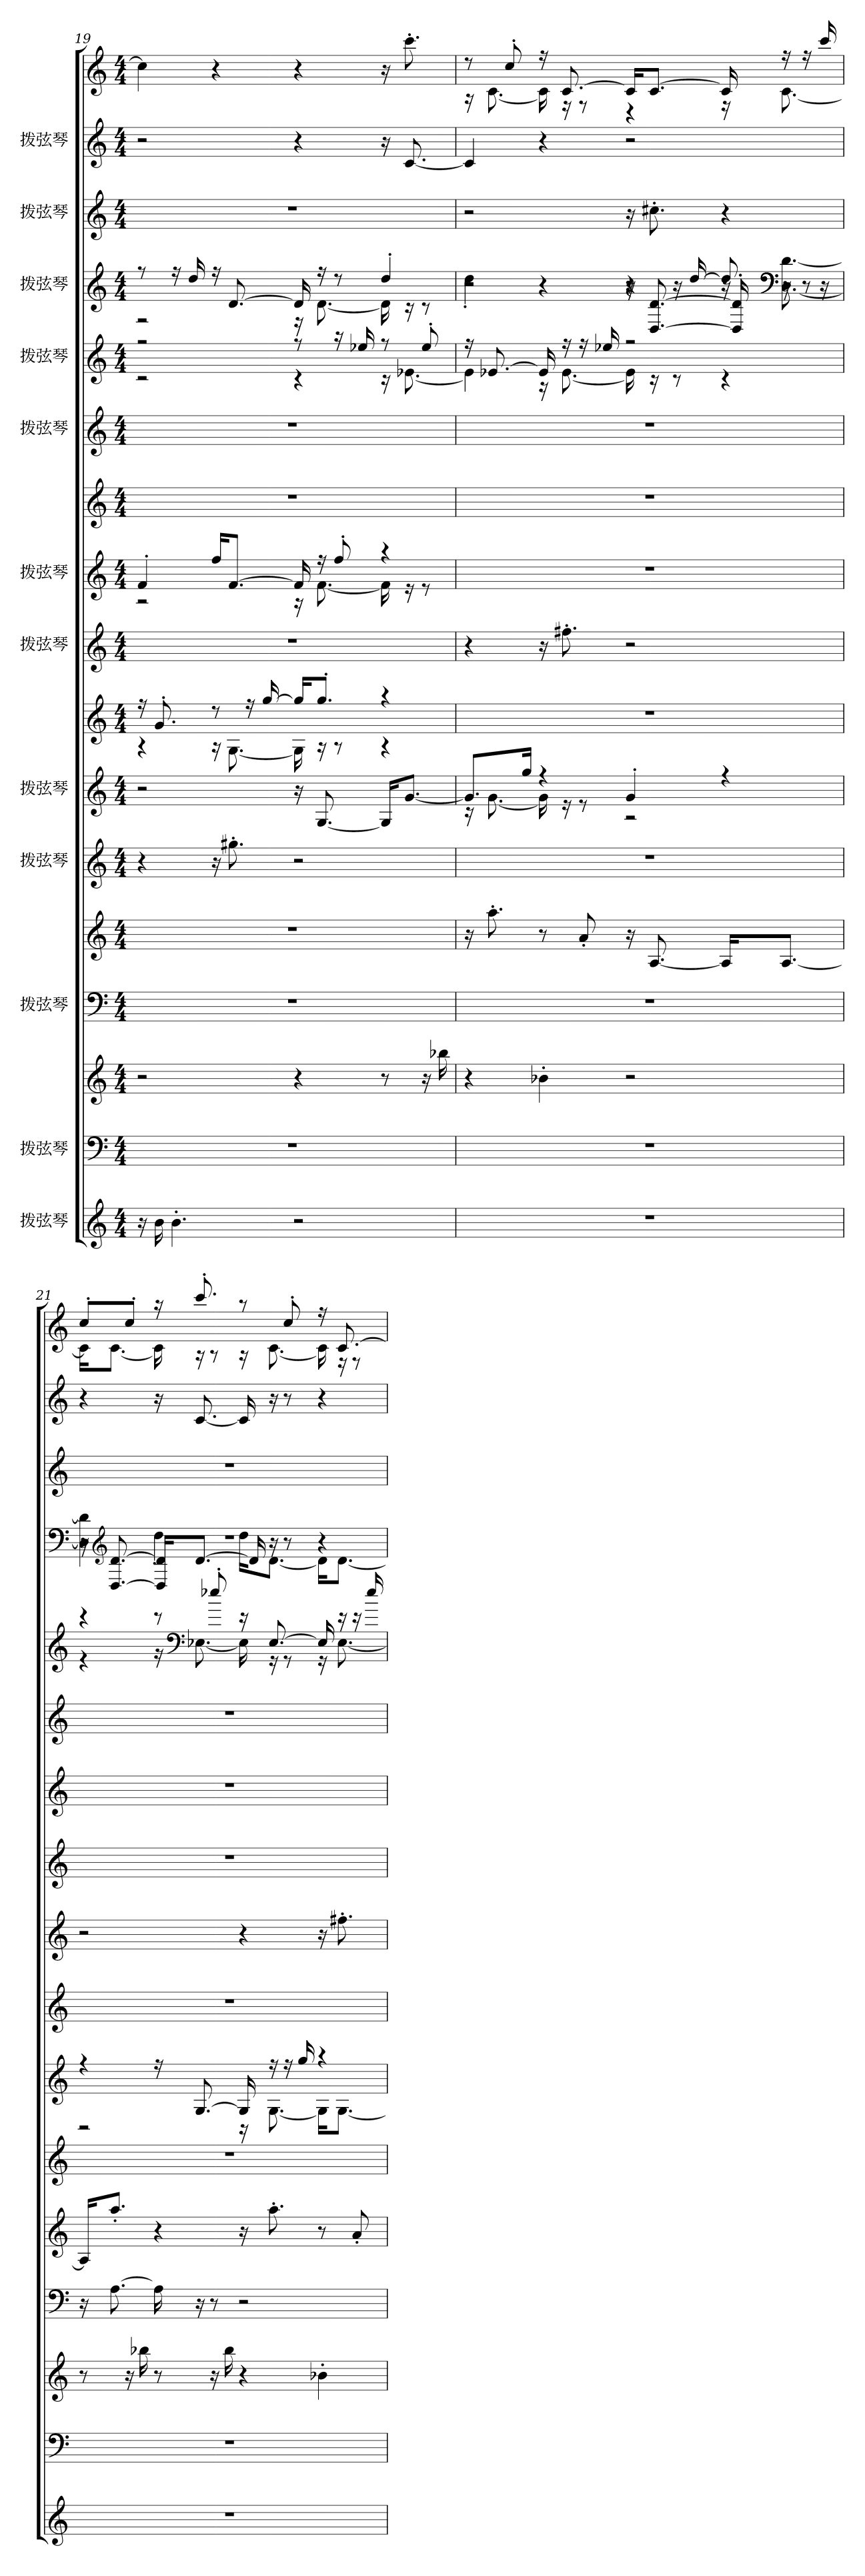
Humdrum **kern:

**kern	**kern	**kern	**kern	**kern	**kern	**kern	**kern	**kern	**kern	**kern	**kern	**kern	**kern	**kern	**kern	**kern
*part12	*part11	*part11	*part10	*part10	*part9	*part8	*part8	*part7	*part6	*part6	*part5	*part4	*part3	*part2	*part1	*part1
*staff17	*staff16	*staff15	*staff14	*staff13	*staff12	*staff11	*staff10	*staff9	*staff8	*staff7	*staff6	*staff5	*staff4	*staff3	*staff2	*staff1
*I"拨弦琴	*I"拨弦琴	*	*I"拨弦琴	*	*I"拨弦琴	*I"拨弦琴	*	*I"拨弦琴	*I"拨弦琴	*	*I"拨弦琴	*I"拨弦琴	*I"拨弦琴	*I"拨弦琴	*I"拨弦琴	*
!!LO:PB:g=z
*clefG2	*clefF4	*clefG2	*clefF4	*clefG2	*clefG2	*clefG2	*clefG2	*clefG2	*clefG2	*clefG2	*clefG2	*clefG2	*clefG2	*clefG2	*clefG2	*clefG2
*k[]	*k[]	*k[]	*k[]	*k[]	*k[]	*k[]	*k[]	*k[]	*k[]	*k[]	*k[]	*k[]	*k[]	*k[]	*k[]	*k[]
*M4/4	*M4/4	*M4/4	*M4/4	*M4/4	*M4/4	*M4/4	*M4/4	*M4/4	*M4/4	*M4/4	*M4/4	*M4/4	*M4/4	*M4/4	*M4/4	*M4/4
=19	=19	=19	=19	=19	=19	=19	=19	=19	=19	=19	=19	=19	=19	=19	=19	=19
*	*	*	*	*	*	*	*^	*	*^	*	*	*^	*^	*	*	*
16r	1r	2r	1r	1r	4r	2r	16r	4r	1r	4f'/	2r	1r	1r	2r	2r	8r	2r	1r	2r	4cc\]
16b\	.	.	.	.	.	.	8.g'/	.	.	.	.	.	.	.	.	.	.	.	.	.
4.b'\	.	.	.	.	.	.	.	.	.	.	.	.	.	.	.	16r	.	.	.	.
.	.	.	.	.	.	.	.	.	.	.	.	.	.	.	.	16dd/	.	.	.	.
.	.	.	.	.	16r	.	8r	16r	.	16ff/KL	.	.	.	.	.	16r	.	.	.	4r
.	.	.	.	.	8.gg#X'\	.	.	[8.G\	.	[8.f/J	.	.	.	.	.	[8.d/	.	.	.	.
.	.	.	.	.	.	.	16r	.	.	.	.	.	.	.	.	.	.	.	.	.
.	.	.	.	.	.	.	[16gg/	.	.	.	.	.	.	.	.	.	.	.	.	.
2r	.	4r	.	.	2r	16r	16gg/KL]	16G\]	.	16f/]	16r	.	.	8r	4r	16d/]	16r	.	4r	4r
.	.	.	.	.	.	[8.G/	8.gg'/J	16r	.	16r	[8.f\	.	.	.	.	16r	[8.d\	.	.	.
.	.	.	.	.	.	.	.	8r	.	8ff'/	.	.	.	16r	.	8r	.	.	.	.
.	.	.	.	.	.	.	.	.	.	.	.	.	.	16ee-X/	.	.	.	.	.	.
.	.	8r	.	.	.	16G/KL]	4r	4r	.	4r	16f\]	.	.	8r	16r	4dd'/	16d\]	.	16r	16r
.	.	.	.	.	.	[8.g/J	.	.	.	.	16r	.	.	.	[8.e-X\	.	16r	.	[8.c/	8.ccc'\
.	.	16r	.	.	.	.	.	.	.	.	8r	.	.	8ee-'/	.	.	8r	.	.	.
.	.	16bb-X\	.	.	.	.	.	.	.	.	.	.	.	.	.	.	.	.	.	.
*	*	*	*	*	*	*	*v	*v	*	*v	*v	*	*	*	*	*	*	*	*	*
!!LO:PB:g=z
=20	=20	=20	=20	=20	=20	=20	=20	=20	=20	=20	=20	=20	=20	=20	=20	=20	=20	=20
*	*	*	*	*	*	*^	*	*	*	*	*	*	*	*	*^	*	*	*^
1r	1r	4r	1r	16r	1r	8.g/L]	16r	1r	4r	1r	1r	1r	16r	4e-\]	2r	4dd'\	2r	2r	4c/]	8r	16r
.	.	.	.	8.aa'\	.	.	[8.g\	.	.	.	.	.	[8.e-X/	.	.	.	.	.	.	.	[8.c\
.	.	.	.	.	.	.	.	.	.	.	.	.	.	.	.	.	.	.	.	8cc'/	.
.	.	.	.	.	.	16gg/Jk	.	.	.	.	.	.	.	.	.	.	.	.	.	.	.
.	.	4b-X'\	.	8r	.	4r	16g\]	.	16r	.	.	.	16e-/]	16r	.	4r	.	.	4r	16r	16c\]
.	.	.	.	.	.	.	16r	.	8.ff#X'\	.	.	.	16r	[8.e-\	.	.	.	.	.	[8.c/	16r
.	.	.	.	8a'/	.	.	8r	.	.	.	.	.	16r	.	.	.	.	.	.	.	8r
.	.	.	.	.	.	.	.	.	.	.	.	.	16ee-X/	.	.	.	.	.	.	.	.
.	.	2r	.	16r	.	4g'/	2r	.	2r	.	.	.	2r	16e-\]	8r	4r	16r	16r	2r	16c/KL]	4r
.	.	.	.	[8.A/	.	.	.	.	.	.	.	.	.	16r	.	.	[8.D/ [8.d/	8.cc#X'\	.	[8.c/J	.
.	.	.	.	.	.	.	.	.	.	.	.	.	.	8r	16r	.	.	.	.	.	.
.	.	.	.	.	.	.	.	.	.	.	.	.	.	.	[16dd/	.	.	.	.	.	.
.	.	.	.	16A/KL]	.	4r	.	.	.	.	.	.	.	4r	8.dd/]	16r	16D/] 16d/]	4r	.	16c/]	16r
*	*	*	*	*	*	*	*	*	*	*	*	*	*	*	*clefF4	*	*	*	*	*	*
.	.	.	.	[8.A/J	.	.	.	.	.	.	.	.	.	.	.	[8.D\ [8.d\	16r	.	.	16r	[8.c\
.	.	.	.	.	.	.	.	.	.	.	.	.	.	.	.	.	8r	.	.	16r	.
.	.	.	.	.	.	.	.	.	.	.	.	.	.	.	16r	.	.	.	.	16ccc/	.
!!LO:PB:g=z	!!
=21	=21	=21	=21	=21	=21	=21	=21	=21	=21	=21	=21	=21	=21	=21	=21	=21	=21	=21	=21	=21	=21
1r	1r	8r	16r	16A/KL]	1r	4r	2r	1r	2r	1r	1r	1r	4r	4r	1r	4D\] 4d\]	16r	1r	4r	8cc'/L	16c\KL]
*	*	*	*	*	*	*	*	*	*	*	*	*	*	*	*clefG2	*	*	*	*	*	*
.	.	.	[8.A\	8.aa'/J	.	.	.	.	.	.	.	.	.	.	.	.	[8.D/ [8.d/	.	.	.	[8.c\J
.	.	16r	.	.	.	.	.	.	.	.	.	.	.	.	.	.	.	.	.	8cc'/J	.
.	.	16bb-X\	.	.	.	.	.	.	.	.	.	.	.	.	.	.	.	.	.	.	.
.	.	8r	16A\]	4r	.	16r	.	.	.	.	.	.	8r	16r	.	4dd'\	16D/] 16d/]KL	.	16r	16r	16c\]
*	*	*	*	*	*	*	*	*	*	*	*	*	*clefF4	*	*	*	*	*	*	*	*
.	.	.	16r	.	.	[8.G/	.	.	.	.	.	.	.	[8.E-X\	.	.	[8.d/J	.	[8.c/	8.ccc'/	16r
.	.	16r	8r	.	.	.	.	.	.	.	.	.	8ee-X'/	.	.	.	.	.	.	.	8r
.	.	16bb-\	.	.	.	.	.	.	.	.	.	.	.	.	.	.	.	.	.	.	.
.	.	4r	2r	16r	.	16G/]	16r	.	4r	.	.	.	16r	16E-\]	.	16dd\KL	16d/]	.	16c/]	8r	16r
.	.	.	.	8.aa'\	.	16r	[8.G\	.	.	.	.	.	[8.E-/	16r	.	[8.d\J	16r	.	16r	.	[8.c\
.	.	.	.	.	.	16r	.	.	.	.	.	.	.	8r	.	.	8r	.	8r	8cc'/	.
.	.	.	.	.	.	16gg/	.	.	.	.	.	.	.	.	.	.	.	.	.	.	.
.	.	4b-X'\	.	8r	.	4r	16G\KL]	.	16r	.	.	.	16E-/]	16r	.	16d\KL]	4r	.	4r	16r	16c\]
.	.	.	.	.	.	.	[8.G\J	.	8.ff#X'\	.	.	.	16r	[8.E-\	.	[8.d\J	.	.	.	[8.c/	16r
.	.	.	.	8a'/	.	.	.	.	.	.	.	.	16r	.	.	.	.	.	.	.	8r
.	.	.	.	.	.	.	.	.	.	.	.	.	16ee-/	.	.	.	.	.	.	.	.
*	*	*	*	*	*	*	*	*	*	*	*	*	*v	*v	*	*	*	*	*	*v	*v
*	*	*	*	*	*	*v	*v	*	*	*	*	*	*	*v	*v	*v	*	*	*
=	=	=	=	=	=	=	=	=	=	=	=	=	=	=	=	=
*-	*-	*-	*-	*-	*-	*-	*-	*-	*-	*-	*-	*-	*-	*-	*-	*-
